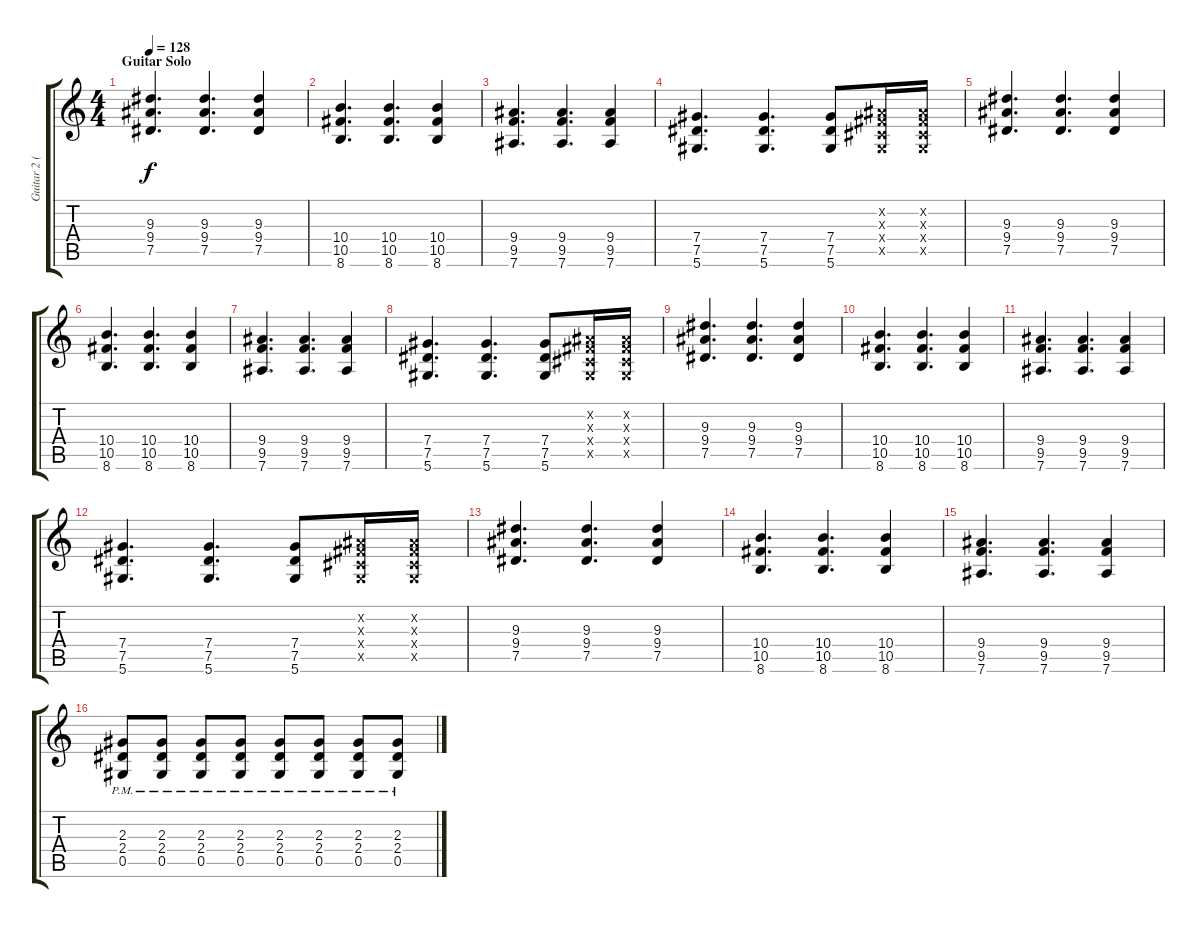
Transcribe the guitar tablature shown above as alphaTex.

\track ("Guitar 2 (Izzy)" "Guitar 2 (") {instrument distortionguitar}
\staff {score tabs}
\tuning (Eb4 Bb3 Gb3 Db3 Ab2 Eb2) {hide}
\ts (4 4)
\section ("" "Guitar Solo")
\tempo 128
\clef g2
\ks c
(9.3 9.4 7.5).4{d dy f} (9.3 9.4 7.5).4{d} (9.3 9.4 7.5).4 |
(10.4 10.5 8.6).4{d} (10.4 10.5 8.6).4{d} (10.4 10.5 8.6).4 |
(9.4 9.5 7.6).4{d} (9.4 9.5 7.6).4{d} (9.4 9.5 7.6).4 |
(7.4 7.5 5.6).4{d} (7.4 7.5 5.6).4{d} (7.4 7.5 5.6).8 (0.2{x} 0.3{x} 0.4{x} 0.5{x}).16 (0.2{x} 0.3{x} 0.4{x} 0.5{x}).16 |
(9.3 9.4 7.5).4{d} (9.3 9.4 7.5).4{d} (9.3 9.4 7.5).4 |
(10.4 10.5 8.6).4{d} (10.4 10.5 8.6).4{d} (10.4 10.5 8.6).4 |
(9.4 9.5 7.6).4{d} (9.4 9.5 7.6).4{d} (9.4 9.5 7.6).4 |
(7.4 7.5 5.6).4{d} (7.4 7.5 5.6).4{d} (7.4 7.5 5.6).8 (0.2{x} 0.3{x} 0.4{x} 0.5{x}).16 (0.2{x} 0.3{x} 0.4{x} 0.5{x}).16 |
(9.3 9.4 7.5).4{d} (9.3 9.4 7.5).4{d} (9.3 9.4 7.5).4 |
(10.4 10.5 8.6).4{d} (10.4 10.5 8.6).4{d} (10.4 10.5 8.6).4 |
(9.4 9.5 7.6).4{d} (9.4 9.5 7.6).4{d} (9.4 9.5 7.6).4 |
(7.4 7.5 5.6).4{d} (7.4 7.5 5.6).4{d} (7.4 7.5 5.6).8 (0.2{x} 0.3{x} 0.4{x} 0.5{x}).16 (0.2{x} 0.3{x} 0.4{x} 0.5{x}).16 |
(9.3 9.4 7.5).4{d} (9.3 9.4 7.5).4{d} (9.3 9.4 7.5).4 |
(10.4 10.5 8.6).4{d} (10.4 10.5 8.6).4{d} (10.4 10.5 8.6).4 |
(9.4 9.5 7.6).4{d} (9.4 9.5 7.6).4{d} (9.4 9.5 7.6).4 |
(2.3{pm} 2.4{pm} 0.5{pm}).8 (2.3{pm} 2.4{pm} 0.5{pm}).8 (2.3{pm} 2.4{pm} 0.5{pm}).8 (2.3{pm} 2.4{pm} 0.5{pm}).8 (2.3{pm} 2.4{pm} 0.5{pm}).8 (2.3{pm} 2.4{pm} 0.5{pm}).8 (2.3{pm} 2.4{pm} 0.5{pm}).8 (2.3{pm} 2.4{pm} 0.5{pm}).8
